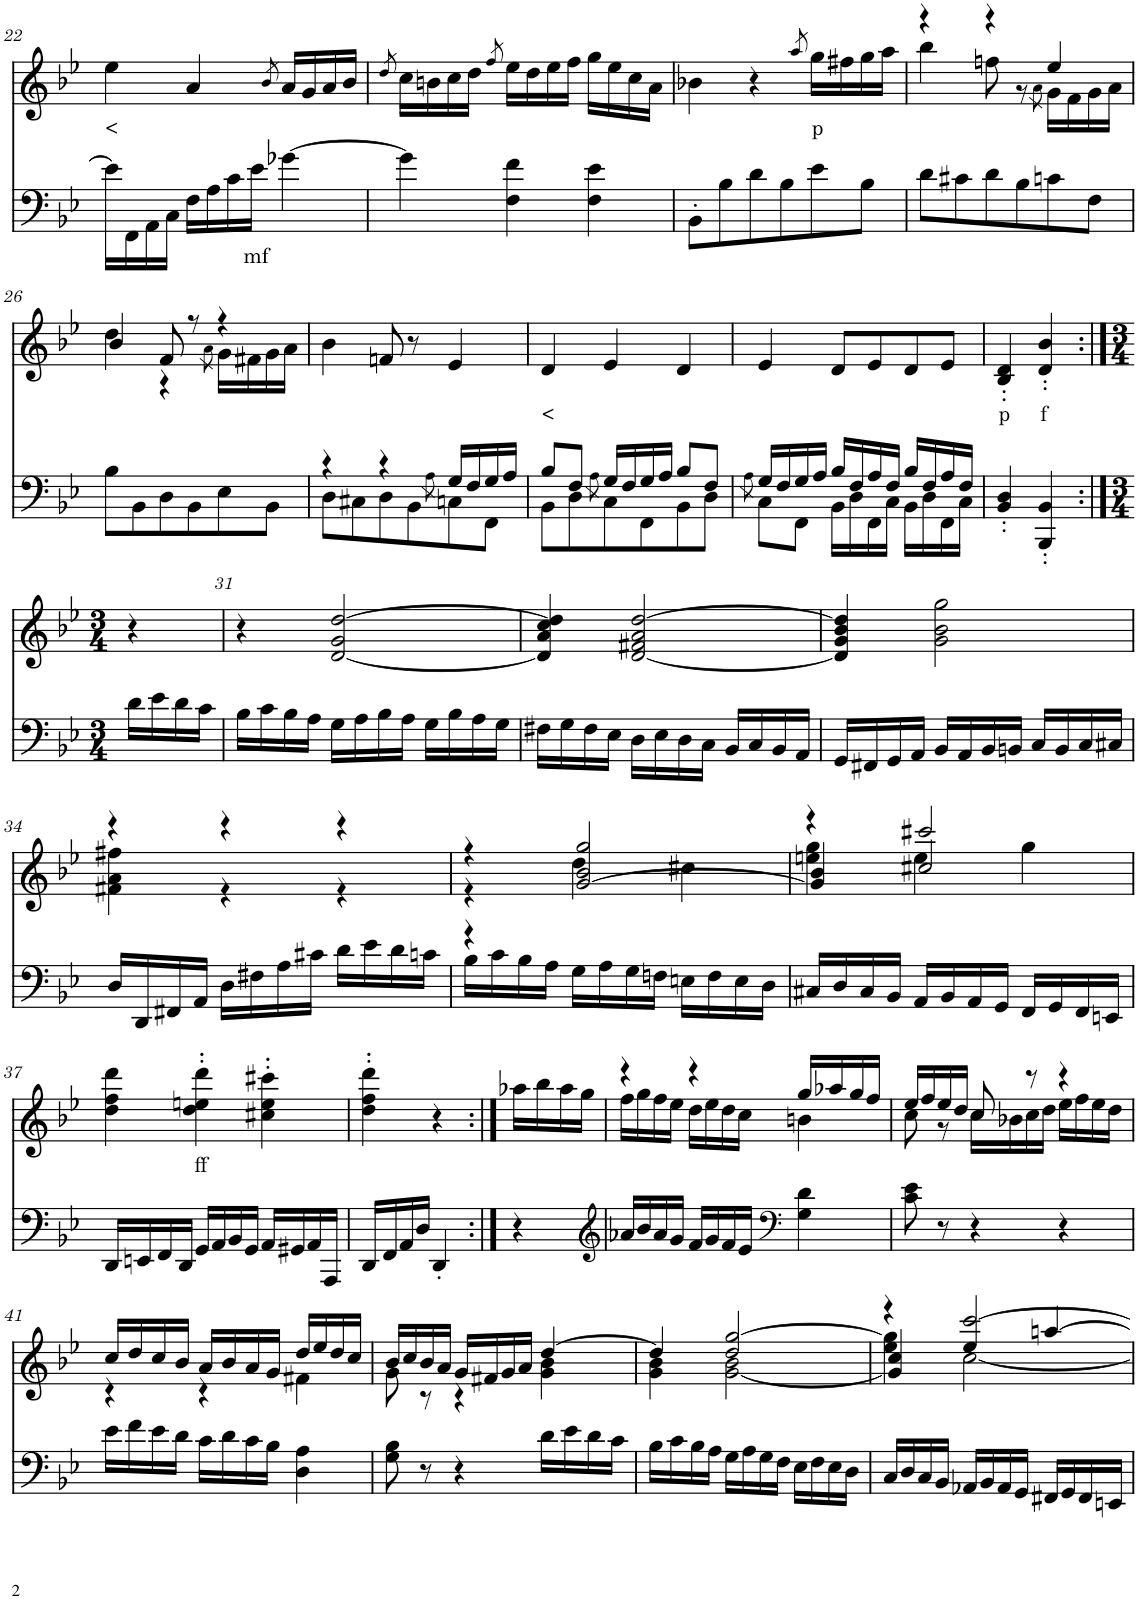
**kern	**text	**kern	**text
*part2	*part2	*part1	*part1
*staff2	*staff2	*staff1	*staff1
*I"piano	*	*I"piano	*
*I'Pno	*	*I'Pno	*
!!LO:PB:g=z
*clefF4	*	*clefG2	*
*k[b-e-]	*	*k[b-e-]	*
*B-:	*	*B-:	*
*M3/4	*	*M3/4	*
=22	=22	=22	=22
!	!	!	!LO:LY:b
16e-\LL]	.	4ee-\	<
16FF\	.	.	.
16AA\	.	.	.
16C\JJ	.	.	.
16F\LL	.	4a/	.
16A\	.	.	.
16c\	.	.	.
!	!LO:LY:b	!	!
16e-\JJ	mf	.	.
.	.	8qb-/	.
[4g-X\	.	16a/LL	.
.	.	16g/	.
.	.	16a/	.
.	.	16b-/JJ	.
=23	=23	=23	=23
.	.	8qdd/	.
4g-\]	.	16cc\LL	.
.	.	16bn\	.
.	.	16cc\	.
.	.	16dd\JJ	.
.	.	8qff/	.
4F\ 4f\	.	16ee-\LL	.
.	.	16dd\	.
.	.	16ee-\	.
.	.	16ff\JJ	.
4F\ 4e-\	.	16gg\LL	.
.	.	16ee-\	.
.	.	16cc\	.
.	.	16a\JJ	.
=24	=24	=24	=24
8BB-'\L	.	4b-X\	.
8B-\	.	.	.
8d\	.	4r	.
8B-\	.	.	.
.	.	8qaa/	.
!	!	!	!LO:LY:b
8e-\	.	16gg\LL	p
.	.	16ff#X\	.
8B-\J	.	16gg\	.
.	.	16aa\JJ	.
=25	=25	=25	=25
*	*	*^	*
8d\L	.	4r	4bb-\	.
8c#X\	.	.	.	.
8d\	.	4r	8ffn\	.
8B-\	.	.	8r	.
.	.	.	8qa\	.
8cn\	.	4ee-/	16g\LL	.
.	.	.	16f\	.
8F\J	.	.	16g\	.
.	.	.	16a\JJ	.
!!LO:LB:g=z	!!
=26	=26	=26	=26	=26
8B-\L	.	4b-/	4dd\	.
8BB-\	.	.	.	.
8D\	.	8f/	4r	.
8BB-\	.	8r	.	.
.	.	.	8qa\	.
8E-\	.	4r	16g\LL	.
.	.	.	16f#X\	.
8BB-\J	.	.	16g\	.
.	.	.	16a\JJ	.
*	*	*v	*v	*
=27	=27	=27	=27
*^	*	*	*
4r	8D\L	.	4b-\	.
.	8C#X\	.	.	.
4r	8D\	.	8fn/	.
.	8BB-\	.	8r	.
.	8qA\	.	.	.
16G/LL	8Cn\	.	4e-/	.
16F/	.	.	.	.
16G/	8FF\J	.	.	.
16A/JJ	.	.	.	.
=28	=28	=28	=28	=28
!	!	!	!	!LO:LY:b
8B-/L	8BB-\L	.	4d/	<
8F/J	8D\	.	.	.
.	8qA\	.	.	.
16G/LL	8C\	.	4e-/	.
16F/	.	.	.	.
16G/	8FF\	.	.	.
16A/JJ	.	.	.	.
8B-/L	8BB-\	.	4d/	.
8F/J	8D\J	.	.	.
=29	=29	=29	=29	=29
.	8qA\	.	.	.
16G/LL	8C\L	.	4e-/	.
16F/	.	.	.	.
16G/	8FF\J	.	.	.
16A/JJ	.	.	.	.
16B-/LL	16BB-\LL	.	8d/L	.
16F/	16D\	.	.	.
16A/	16FF\	.	8e-/	.
16F/JJ	16C\JJ	.	.	.
16B-/LL	16BB-\LL	.	8d/	.
16F/	16D\	.	.	.
16A/	16FF\	.	8e-/J	.
16F/JJ	16C\JJ	.	.	.
=30	=30	=30	=30	=30
!	!	!	!	!LO:LY:b
*v	*v	*	*	*
4BB-/' 4D/'	.	4B-/' 4d/'	p
!	!	!	!LO:LY:b
4BBB-/' 4BB-/'	.	4d/' 4b-/'	f
!!LO:LB:g=z
=30X2:|!	=30X2:|!	=30X2:|!	=30X2:|!
*M3/4	*	*M3/4	*
16d\LL	.	4r	.
16e-\	.	.	.
16d\	.	.	.
16c\JJ	.	.	.
=31	=31	=31	=31
16B-\LL	.	4r	.
16c\	.	.	.
16B-\	.	.	.
16A\JJ	.	.	.
16G\LL	.	[2d/ 2g/ [2dd/	.
16A\	.	.	.
16B-\	.	.	.
16A\JJ	.	.	.
16G\LL	.	.	.
16B-\	.	.	.
16A\	.	.	.
16G\JJ	.	.	.
=32	=32	=32	=32
16F#X\LL	.	4d/] 4a/ 4cc/ 4dd/]	.
16G\	.	.	.
16F#\	.	.	.
16E-\JJ	.	.	.
16D\LL	.	[2d/ 2f#X/ 2a/ [2dd/	.
16E-\	.	.	.
16D\	.	.	.
16C\JJ	.	.	.
16BB-/LL	.	.	.
16C/	.	.	.
16BB-/	.	.	.
16AA/JJ	.	.	.
=33	=33	=33	=33
16GG/LL	.	4d/] 4g/ 4b-/ 4dd/]	.
16FF#X/	.	.	.
16GG/	.	.	.
16AA/JJ	.	.	.
16BB-/LL	.	2g\ 2b-\ 2gg\	.
16AA/	.	.	.
16BB-/	.	.	.
16BBn/JJ	.	.	.
16C/LL	.	.	.
16BB/	.	.	.
16C/	.	.	.
16C#X/JJ	.	.	.
!!LO:LB:g=z
=34	=34	=34	=34
*	*	*^	*
16D/LL	.	4r	4f#X\ 4a\ 4ff#X\	.
16DD/	.	.	.	.
16FF#X/	.	.	.	.
16AA/JJ	.	.	.	.
16D\LL	.	4r	4r	.
16F#X\	.	.	.	.
16A\	.	.	.	.
16c#X\JJ	.	.	.	.
16d\LL	.	4r	4r	.
16e-\	.	.	.	.
16d\	.	.	.	.
16cn\JJ	.	.	.	.
=35	=35	=35	=35	=35
*	*	*	*^	*
16B-\LL	.	4r	4r	4r	.
16c\	.	.	.	.	.
16B-\	.	.	.	.	.
16A\JJ	.	.	.	.	.
16G\LL	.	2gg/	4dd\	[2g/ 2b-/	.
16A\	.	.	.	.	.
16G\	.	.	.	.	.
16Fn\JJ	.	.	.	.	.
16En\LL	.	.	4cc#X\	.	.
16F\	.	.	.	.	.
16E\	.	.	.	.	.
16D\JJ	.	.	.	.	.
=36	=36	=36	=36	=36	=36
16C#X/LL	.	4r	4een\ 4gg\	4g/] 4b-/	.
16D/	.	.	.	.	.
16C#/	.	.	.	.	.
16BB-/JJ	.	.	.	.	.
16AA/LL	.	2ccc#X/	4ee\	2cc#X/	.
16BB-/	.	.	.	.	.
16AA/	.	.	.	.	.
16GG/JJ	.	.	.	.	.
16FF/LL	.	.	4gg\	.	.
16GG/	.	.	.	.	.
16FF/	.	.	.	.	.
16EEn/JJ	.	.	.	.	.
*	*	*v	*v	*v	*
!!LO:LB:g=z
=37	=37	=37	=37
16DD/LL	.	4dd\ 4ff\ 4ddd\	.
16EEn/	.	.	.
16FF/	.	.	.
16DD/JJ	.	.	.
!	!	!	!LO:LY:b
16GG/LL	.	4dd\' 4een\' 4ddd\'	ff
16AA/	.	.	.
16BB-/	.	.	.
16GG/JJ	.	.	.
16AA/LL	.	4cc#X\' 4ee\' 4ccc#X\'	.
16GG#X/	.	.	.
16AA/	.	.	.
16AAA/JJ	.	.	.
=38	=38	=38	=38
16DD/LL	.	4dd\' 4ff\' 4ddd\'	.
16FF/	.	.	.
16AA/	.	.	.
16D/JJ	.	.	.
4DD'/	.	4r	.
=38X3:|!	=38X3:|!	=38X3:|!	=38X3:|!
4r	.	16aa-X\LL	.
.	.	16bb-\	.
.	.	16aa-\	.
.	.	16gg\JJ	.
=39	=39	=39	=39
*clefG2	*	*	*
*	*	*^	*
16a-X/LL	.	4r	16ff\LL	.
16b-/	.	.	16gg\	.
16a-/	.	.	16ff\	.
16g/JJ	.	.	16ee-\JJ	.
16f/LL	.	4r	16dd\LL	.
16g/	.	.	16ee-\	.
16f/	.	.	16dd\	.
16e-/JJ	.	.	16cc\JJ	.
*clefF4	*	*	*	*
4G\ 4d\	.	16gg/LL	4bn\	.
.	.	16aa-X/	.	.
.	.	16gg/	.	.
.	.	16ff/JJ	.	.
=40	=40	=40	=40	=40
8c\ 8e-\	.	16ee-/LL	8cc\	.
.	.	16ff/	.	.
8r	.	16ee-/	8r	.
.	.	16dd/JJ	.	.
4r	.	8cc/	16cc\LL	.
.	.	.	16b-X\	.
.	.	8r	16cc\	.
.	.	.	16dd\JJ	.
4r	.	4r	16ee-\LL	.
.	.	.	16ff\	.
.	.	.	16ee-\	.
.	.	.	16dd\JJ	.
!!LO:LB:g=z	!!
=41	=41	=41	=41	=41
16e-\LL	.	16cc/LL	4r	.
16f\	.	16dd/	.	.
16e-\	.	16cc/	.	.
16d\JJ	.	16b-/JJ	.	.
16c\LL	.	16a/LL	4r	.
16d\	.	16b-/	.	.
16c\	.	16a/	.	.
16B-\JJ	.	16g/JJ	.	.
4D\ 4A\	.	16dd/LL	4f#X\	.
.	.	16ee-/	.	.
.	.	16dd/	.	.
.	.	16cc/JJ	.	.
=42	=42	=42	=42	=42
8G\ 8B-\	.	16b-/LL	8g\	.
.	.	16cc/	.	.
8r	.	16b-/	8r	.
.	.	16a/JJ	.	.
4r	.	16g/LL	4r	.
.	.	16f#X/	.	.
.	.	16g/	.	.
.	.	16a/JJ	.	.
16d\LL	.	[4dd/	4g\ 4b-\	.
16e-\	.	.	.	.
16d\	.	.	.	.
16c\JJ	.	.	.	.
=43	=43	=43	=43	=43
16B-\LL	.	4dd/]	4g\ 4b-\	.
16c\	.	.	.	.
16B-\	.	.	.	.
16A\JJ	.	.	.	.
16G\LL	.	2dd/ [2gg/	[2g\ 2b-\	.
16A\	.	.	.	.
16G\	.	.	.	.
16F\JJ	.	.	.	.
16E-\LL	.	.	.	.
16F\	.	.	.	.
16E-\	.	.	.	.
16D\JJ	.	.	.	.
=44	=44	=44	=44	=44
*	*	*	*^	*
16C/LL	.	4r	4ee-\ 4gg\]	4g/] 4cc/	.
16D/	.	.	.	.	.
16C/	.	.	.	.	.
16BB-/JJ	.	.	.	.	.
16AA-X/LL	.	[2ccc/	[2cc\	4ee-/	.
16BB-/	.	.	.	.	.
16AA-/	.	.	.	.	.
16GG/JJ	.	.	.	.	.
16FF#X/LL	.	.	.	[4aan/	.
16GG/	.	.	.	.	.
16FF#/	.	.	.	.	.
16EEn/JJ	.	.	.	.	.
*	*	*v	*v	*v	*
=	=	=	=
*-	*-	*-	*-
